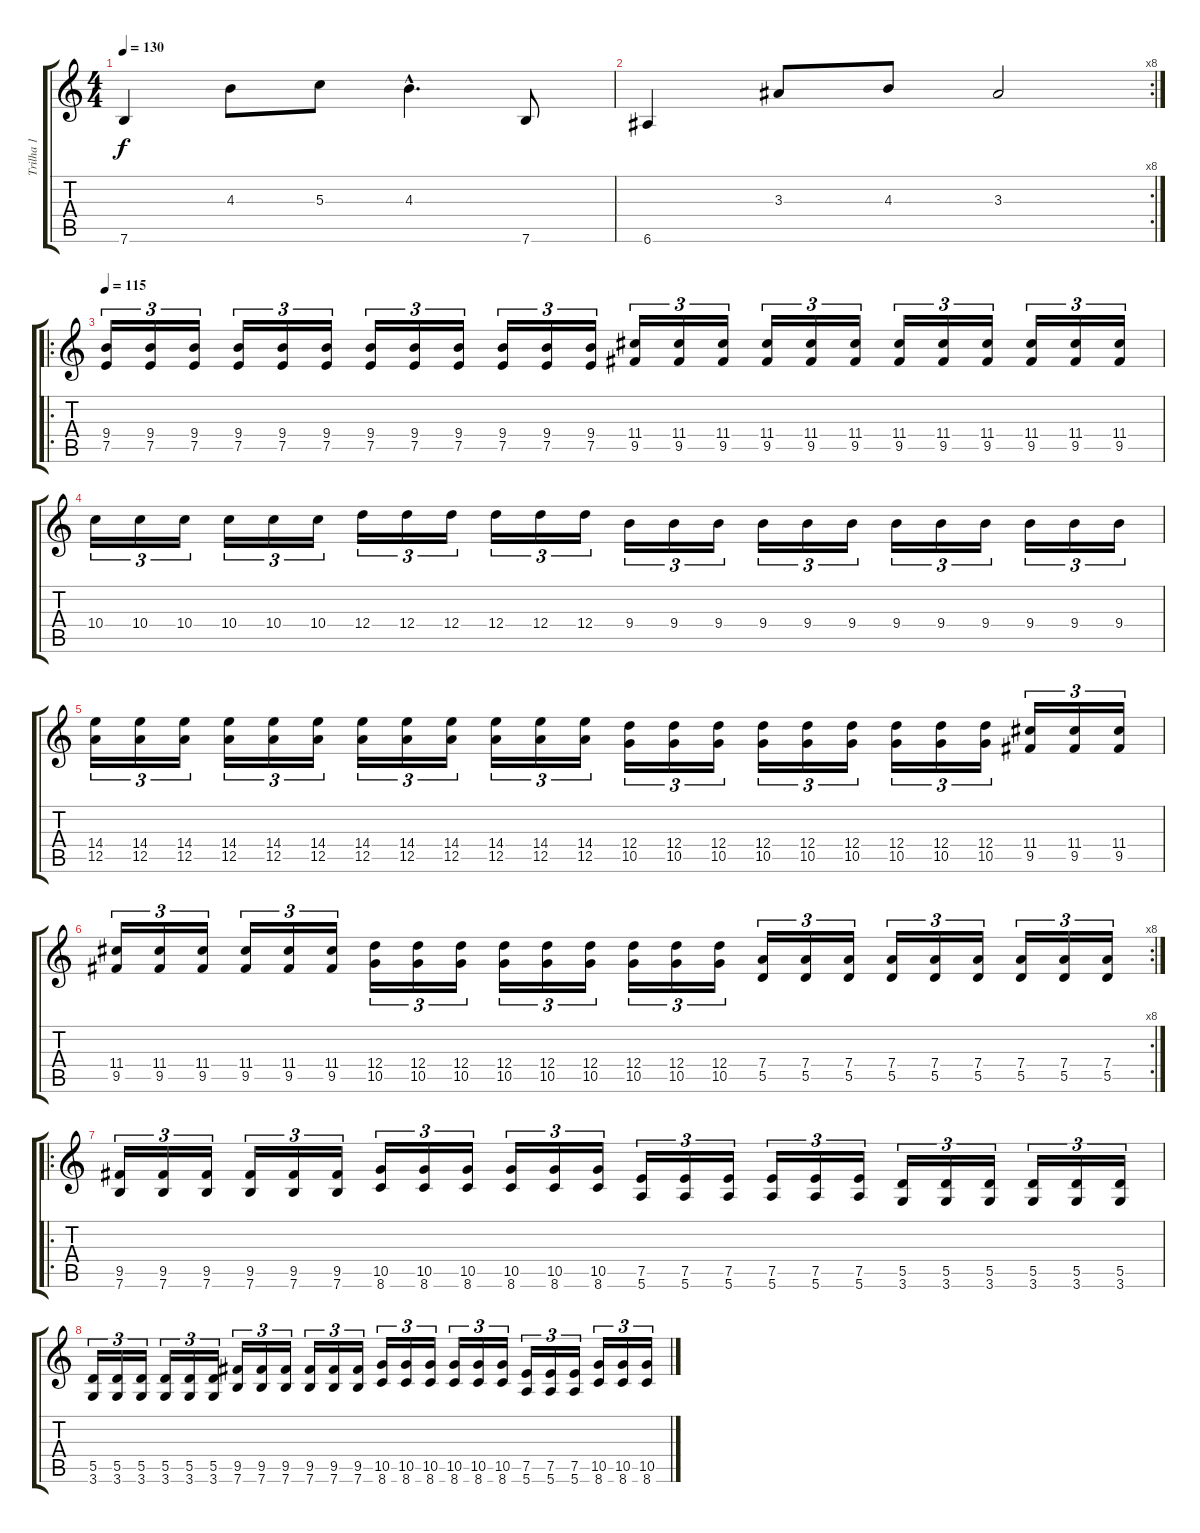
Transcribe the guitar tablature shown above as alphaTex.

\track ("Trilha 1" "Trilha 1") {instrument distortionguitar}
\staff {score tabs}
\tuning (E4 B3 G3 D3 A2 E2) {hide}
\ts (4 4)
\tempo 130
\clef g2
\ks c
7.6.4{dy f} 4.3.8 5.3.8 4.3{hac}.4{d} 7.6.8 |
\rc 8
6.6.4 3.3.8 4.3.8 3.3.2 |
\ro
\tempo 115
(9.4 7.5).16{tu (3 2)} (9.4 7.5).16{tu (3 2)} (9.4 7.5).16{tu (3 2)} (9.4 7.5).16{tu (3 2)} (9.4 7.5).16{tu (3 2)} (9.4 7.5).16{tu (3 2)} (9.4 7.5).16{tu (3 2)} (9.4 7.5).16{tu (3 2)} (9.4 7.5).16{tu (3 2)} (9.4 7.5).16{tu (3 2)} (9.4 7.5).16{tu (3 2)} (9.4 7.5).16{tu (3 2)} (11.4 9.5).16{tu (3 2)} (11.4 9.5).16{tu (3 2)} (11.4 9.5).16{tu (3 2)} (11.4 9.5).16{tu (3 2)} (11.4 9.5).16{tu (3 2)} (11.4 9.5).16{tu (3 2)} (11.4 9.5).16{tu (3 2)} (11.4 9.5).16{tu (3 2)} (11.4 9.5).16{tu (3 2)} (11.4 9.5).16{tu (3 2)} (11.4 9.5).16{tu (3 2)} (11.4 9.5).16{tu (3 2)} |
10.4.16{tu (3 2)} 10.4.16{tu (3 2)} 10.4.16{tu (3 2)} 10.4.16{tu (3 2)} 10.4.16{tu (3 2)} 10.4.16{tu (3 2)} 12.4.16{tu (3 2)} 12.4.16{tu (3 2)} 12.4.16{tu (3 2)} 12.4.16{tu (3 2)} 12.4.16{tu (3 2)} 12.4.16{tu (3 2)} 9.4.16{tu (3 2)} 9.4.16{tu (3 2)} 9.4.16{tu (3 2)} 9.4.16{tu (3 2)} 9.4.16{tu (3 2)} 9.4.16{tu (3 2)} 9.4.16{tu (3 2)} 9.4.16{tu (3 2)} 9.4.16{tu (3 2)} 9.4.16{tu (3 2)} 9.4.16{tu (3 2)} 9.4.16{tu (3 2)} |
(14.4 12.5).16{tu (3 2)} (14.4 12.5).16{tu (3 2)} (14.4 12.5).16{tu (3 2)} (14.4 12.5).16{tu (3 2)} (14.4 12.5).16{tu (3 2)} (14.4 12.5).16{tu (3 2)} (14.4 12.5).16{tu (3 2)} (14.4 12.5).16{tu (3 2)} (14.4 12.5).16{tu (3 2)} (14.4 12.5).16{tu (3 2)} (14.4 12.5).16{tu (3 2)} (14.4 12.5).16{tu (3 2)} (12.4 10.5).16{tu (3 2)} (12.4 10.5).16{tu (3 2)} (12.4 10.5).16{tu (3 2)} (12.4 10.5).16{tu (3 2)} (12.4 10.5).16{tu (3 2)} (12.4 10.5).16{tu (3 2)} (12.4 10.5).16{tu (3 2)} (12.4 10.5).16{tu (3 2)} (12.4 10.5).16{tu (3 2)} (11.4 9.5).16{tu (3 2)} (11.4 9.5).16{tu (3 2)} (11.4 9.5).16{tu (3 2)} |
\rc 8
(11.4 9.5).16{tu (3 2)} (11.4 9.5).16{tu (3 2)} (11.4 9.5).16{tu (3 2)} (11.4 9.5).16{tu (3 2)} (11.4 9.5).16{tu (3 2)} (11.4 9.5).16{tu (3 2)} (12.4 10.5).16{tu (3 2)} (12.4 10.5).16{tu (3 2)} (12.4 10.5).16{tu (3 2)} (12.4 10.5).16{tu (3 2)} (12.4 10.5).16{tu (3 2)} (12.4 10.5).16{tu (3 2)} (12.4 10.5).16{tu (3 2)} (12.4 10.5).16{tu (3 2)} (12.4 10.5).16{tu (3 2)} (7.4 5.5).16{tu (3 2)} (7.4 5.5).16{tu (3 2)} (7.4 5.5).16{tu (3 2)} (7.4 5.5).16{tu (3 2)} (7.4 5.5).16{tu (3 2)} (7.4 5.5).16{tu (3 2)} (7.4 5.5).16{tu (3 2)} (7.4 5.5).16{tu (3 2)} (7.4 5.5).16{tu (3 2)} |
\ro
(9.5 7.6).16{tu (3 2)} (9.5 7.6).16{tu (3 2)} (9.5 7.6).16{tu (3 2)} (9.5 7.6).16{tu (3 2)} (9.5 7.6).16{tu (3 2)} (9.5 7.6).16{tu (3 2)} (10.5 8.6).16{tu (3 2)} (10.5 8.6).16{tu (3 2)} (10.5 8.6).16{tu (3 2)} (10.5 8.6).16{tu (3 2)} (10.5 8.6).16{tu (3 2)} (10.5 8.6).16{tu (3 2)} (7.5 5.6).16{tu (3 2)} (7.5 5.6).16{tu (3 2)} (7.5 5.6).16{tu (3 2)} (7.5 5.6).16{tu (3 2)} (7.5 5.6).16{tu (3 2)} (7.5 5.6).16{tu (3 2)} (5.5 3.6).16{tu (3 2)} (5.5 3.6).16{tu (3 2)} (5.5 3.6).16{tu (3 2)} (5.5 3.6).16{tu (3 2)} (5.5 3.6).16{tu (3 2)} (5.5 3.6).16{tu (3 2)} |
(5.5 3.6).16{tu (3 2)} (5.5 3.6).16{tu (3 2)} (5.5 3.6).16{tu (3 2)} (5.5 3.6).16{tu (3 2)} (5.5 3.6).16{tu (3 2)} (5.5 3.6).16{tu (3 2)} (9.5 7.6).16{tu (3 2)} (9.5 7.6).16{tu (3 2)} (9.5 7.6).16{tu (3 2)} (9.5 7.6).16{tu (3 2)} (9.5 7.6).16{tu (3 2)} (9.5 7.6).16{tu (3 2)} (10.5 8.6).16{tu (3 2)} (10.5 8.6).16{tu (3 2)} (10.5 8.6).16{tu (3 2)} (10.5 8.6).16{tu (3 2)} (10.5 8.6).16{tu (3 2)} (10.5 8.6).16{tu (3 2)} (7.5 5.6).16{tu (3 2)} (7.5 5.6).16{tu (3 2)} (7.5 5.6).16{tu (3 2)} (10.5 8.6).16{tu (3 2)} (10.5 8.6).16{tu (3 2)} (10.5 8.6).16{tu (3 2)}
